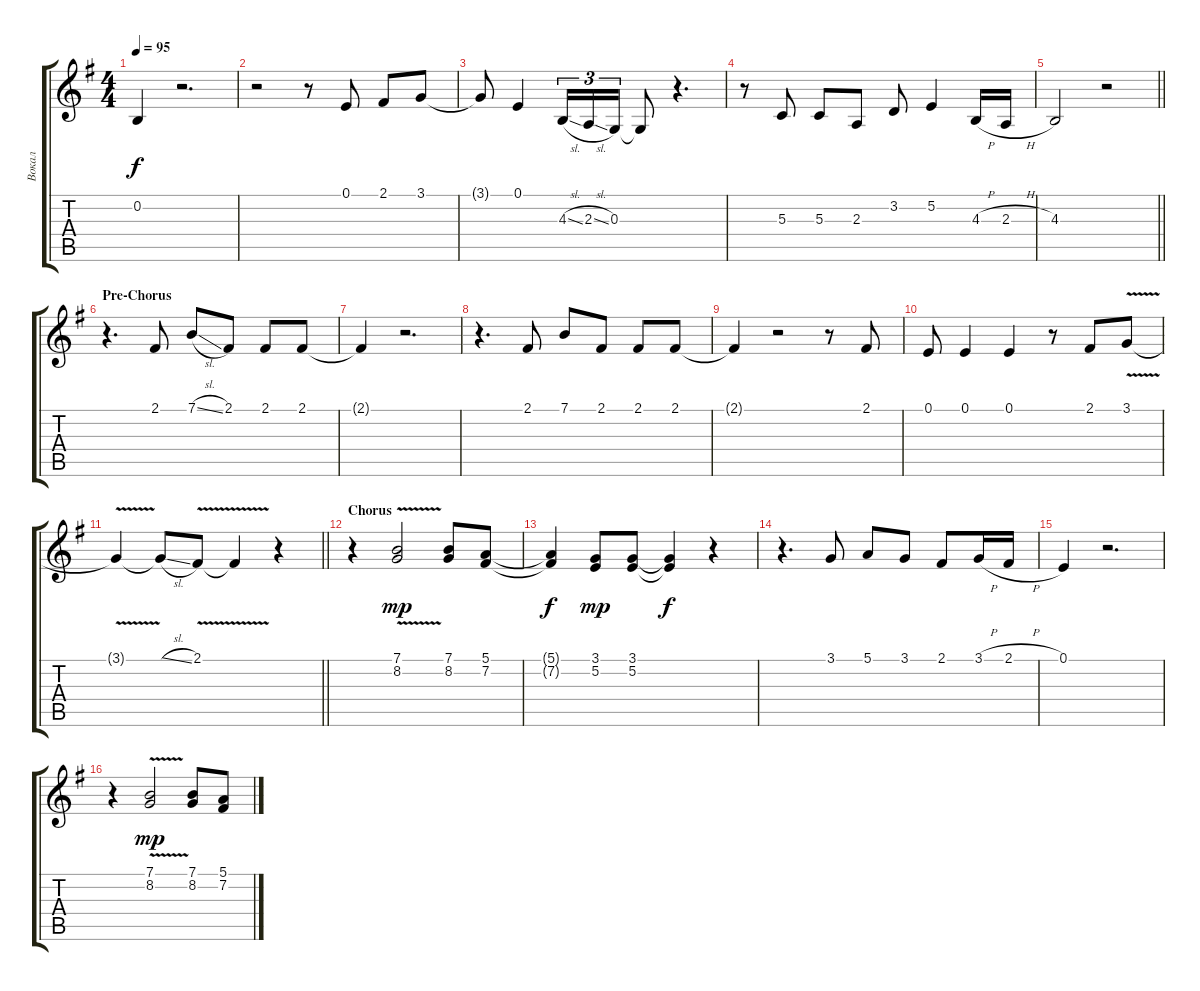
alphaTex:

\track ("Вокал" "Вокал") {instrument trumpet}
\staff {score tabs}
\tuning (E4 B3 G3 D3 A2 E2) {hide}
\ts (4 4)
\tempo 95
\clef g2
\ks eminor
0.2{t}.4{dy f} r.2{d} |
r.2 r.8 0.1.8 2.1.8 3.1.8 |
3.1{t}.8 0.1.4 4.3{sl}.16{tu (3 2)} 2.3{sl}.16{tu (3 2)} 0.3.16{tu (3 2)} 0.3{t}.8 r.4{d} |
r.8 5.3.8 5.3.8 2.3.8 3.2.8 5.2.4 4.3{h}.16 2.3{h}.16 |
\barLineRight lightlight
4.3.2 r.2 |
\section ("" "Pre-Chorus")
r.4{d} 2.1.8 7.1{sl}.8 2.1.8 2.1.8 2.1.8 |
2.1{t}.4 r.2{d} |
r.4{d} 2.1.8 7.1.8 2.1.8 2.1.8 2.1.8 |
2.1{t}.4 r.2 r.8 2.1.8 |
0.1.8 0.1.4 0.1.4 r.8 2.1.8 3.1{v}.8 |
\barLineRight lightlight
3.1{t}.4 3.1{sl t}.8 2.1{v}.8 2.1{t}.4 r.4 |
\section ("" "Chorus")
r.4 (7.1 8.2{v}).2{dy mp} (7.1 8.2).8 (5.1 7.2).8 |
(5.1{t} 7.2{t}).4{dy f} (3.1 5.2).8{dy mp} (3.1 5.2).8 (3.1{t} 5.2{t}).4{dy f} r.4 |
r.4{d} 3.1.8 5.1.8 3.1.8 2.1.8 3.1{h}.16 2.1{h}.16 |
0.1.4 r.2{d} |
r.4 (7.1 8.2{v}).2{dy mp} (7.1 8.2).8 (5.1 7.2).8
